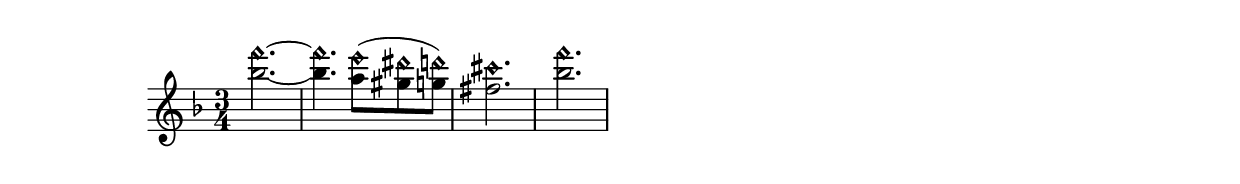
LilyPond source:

%% DO NOT EDIT this file manually; it is automatically
%% generated from LSR http://lsr.dsi.unimi.it
%% Make any changes in LSR itself, or in Documentation/snippets/new/ ,
%% and then run scripts/auxiliar/makelsr.py
%%
%% This file is in the public domain.
\version "2.12.2"

\header {
  lsrtags = "unfretted-strings, tweaks-and-overrides"

  texidoc = "
Artificial harmonics using @code{\\harmonic} do not show dots.  To
override this behavior, set the context property @code{harmonicDots}.

"
  doctitle = "Dotted harmonics"
} % begin verbatim

\relative c''' {
  \time 3/4
  \key f \major
  \set harmonicDots = ##t
  <bes f'\harmonic>2. ~
  <bes f'\harmonic>4. <a e'\harmonic>8( <gis dis'\harmonic> <g d'\harmonic>)
  <fis cis'\harmonic>2.
  <bes f'\harmonic>2.
}
